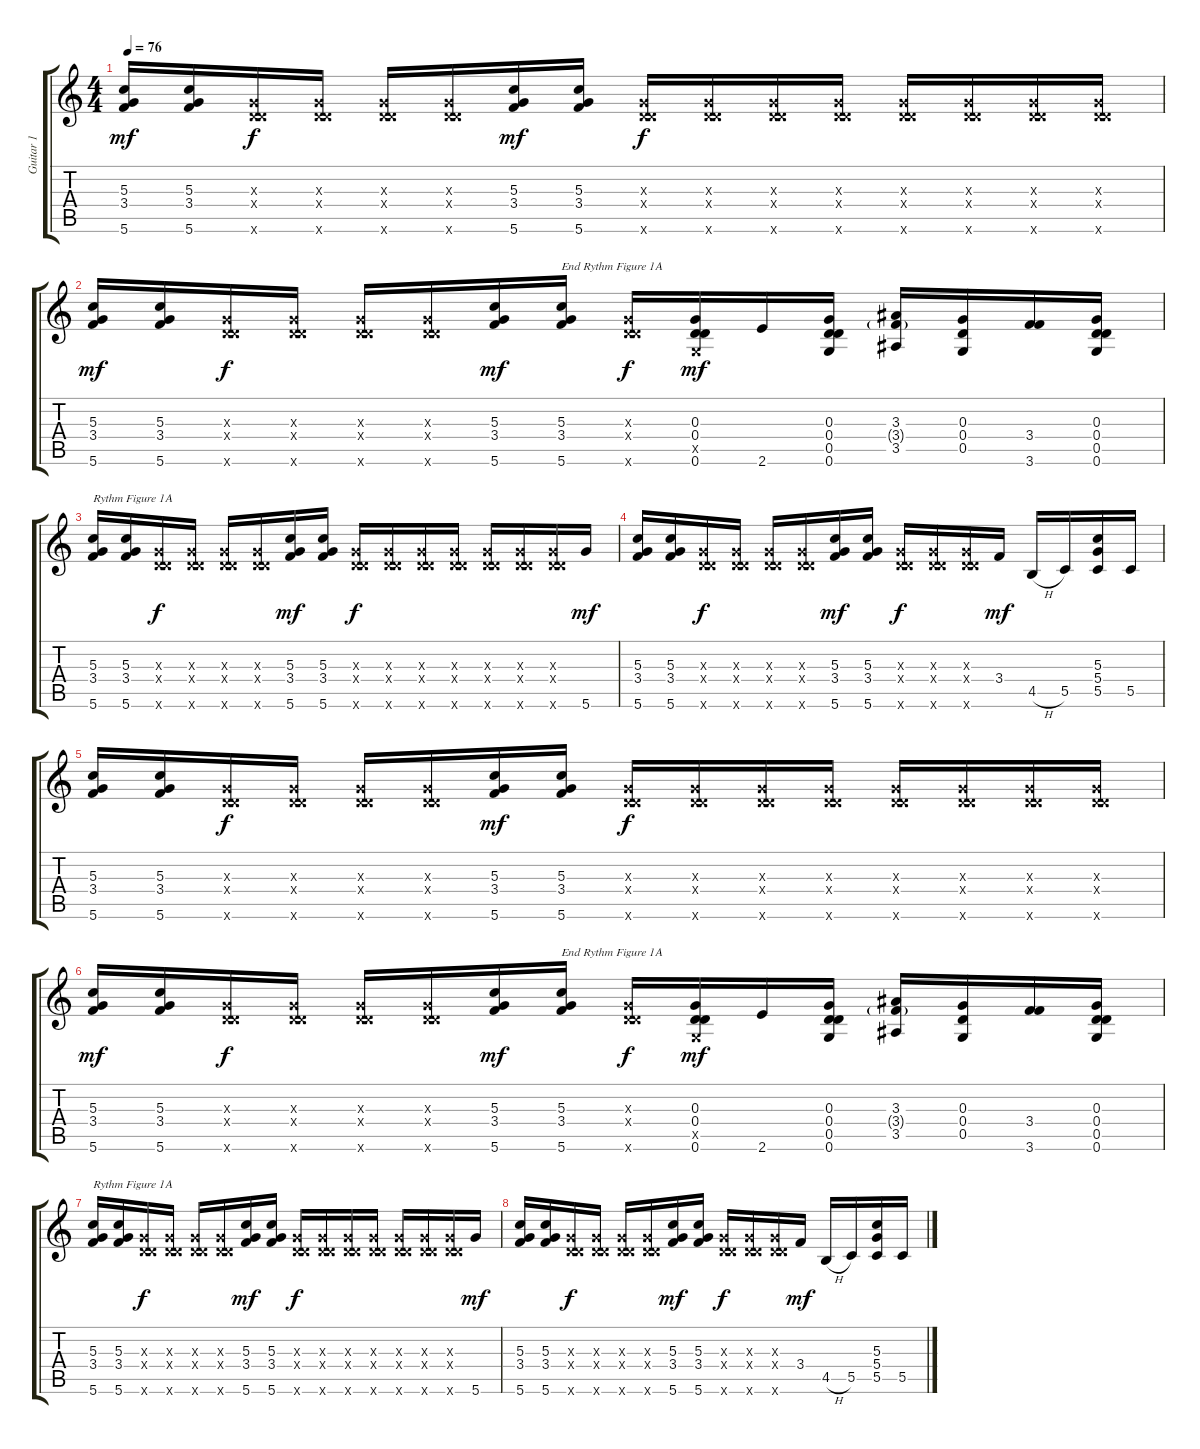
\track ("Guitar 1" "Guitar 1") {instrument distortionguitar}
\staff {score tabs}
\tuning (D4 B3 G3 D3 G2 D3) {hide}
\ts (4 4)
\tempo 76
\clef g2
\ks c
(5.3 3.4 5.6).16{dy mf} (5.3 3.4 5.6).16 (0.3{x} 0.4{x} 0.6{x}).16{dy f} (0.3{x} 0.4{x} 0.6{x}).16 (0.3{x} 0.4{x} 0.6{x}).16 (0.3{x} 0.4{x} 0.6{x}).16 (5.3 3.4 5.6).16{dy mf} (5.3 3.4 5.6).16 (0.3{x} 0.4{x} 0.6{x}).16{dy f} (0.3{x} 0.4{x} 0.6{x}).16 (0.3{x} 0.4{x} 0.6{x}).16 (0.3{x} 0.4{x} 0.6{x}).16 (0.3{x} 0.4{x} 0.6{x}).16 (0.3{x} 0.4{x} 0.6{x}).16 (0.3{x} 0.4{x} 0.6{x}).16 (0.3{x} 0.4{x} 0.6{x}).16 |
(5.3 3.4 5.6).16{dy mf} (5.3 3.4 5.6).16 (0.3{x} 0.4{x} 0.6{x}).16{dy f} (0.3{x} 0.4{x} 0.6{x}).16 (0.3{x} 0.4{x} 0.6{x}).16 (0.3{x} 0.4{x} 0.6{x}).16 (5.3 3.4 5.6).16{dy mf} (5.3 3.4 5.6).16{txt "End Rythm Figure 1A"} (0.3{x} 0.4{x} 0.6{x}).16{dy f} (0.3 0.4 0.5{x} 0.6).16{dy mf} 2.6.16 (0.3 0.4 0.5 0.6).16 (3.3 3.4{g} 3.5).16 (0.3 0.4 0.5).16 (3.4 3.6).16 (0.3 0.4 0.5 0.6).16 |
(5.3 3.4 5.6).16{txt "Rythm Figure 1A"} (5.3 3.4 5.6).16 (0.3{x} 0.4{x} 0.6{x}).16{dy f} (0.3{x} 0.4{x} 0.6{x}).16 (0.3{x} 0.4{x} 0.6{x}).16 (0.3{x} 0.4{x} 0.6{x}).16 (5.3 3.4 5.6).16{dy mf} (5.3 3.4 5.6).16 (0.3{x} 0.4{x} 0.6{x}).16{dy f} (0.3{x} 0.4{x} 0.6{x}).16 (0.3{x} 0.4{x} 0.6{x}).16 (0.3{x} 0.4{x} 0.6{x}).16 (0.3{x} 0.4{x} 0.6{x}).16 (0.3{x} 0.4{x} 0.6{x}).16 (0.3{x} 0.4{x} 0.6{x}).16 5.6.16{dy mf} |
(5.3 3.4 5.6).16 (5.3 3.4 5.6).16 (0.3{x} 0.4{x} 0.6{x}).16{dy f} (0.3{x} 0.4{x} 0.6{x}).16 (0.3{x} 0.4{x} 0.6{x}).16 (0.3{x} 0.4{x} 0.6{x}).16 (5.3 3.4 5.6).16{dy mf} (5.3 3.4 5.6).16 (0.3{x} 0.4{x} 0.6{x}).16{dy f} (0.3{x} 0.4{x} 0.6{x}).16 (0.3{x} 0.4{x} 0.6{x}).16 3.4.16{dy mf} 4.5{h}.16 5.5.16 (5.3 5.4 5.5).16 5.5.16 |
(5.3 3.4 5.6).16 (5.3 3.4 5.6).16 (0.3{x} 0.4{x} 0.6{x}).16{dy f} (0.3{x} 0.4{x} 0.6{x}).16 (0.3{x} 0.4{x} 0.6{x}).16 (0.3{x} 0.4{x} 0.6{x}).16 (5.3 3.4 5.6).16{dy mf} (5.3 3.4 5.6).16 (0.3{x} 0.4{x} 0.6{x}).16{dy f} (0.3{x} 0.4{x} 0.6{x}).16 (0.3{x} 0.4{x} 0.6{x}).16 (0.3{x} 0.4{x} 0.6{x}).16 (0.3{x} 0.4{x} 0.6{x}).16 (0.3{x} 0.4{x} 0.6{x}).16 (0.3{x} 0.4{x} 0.6{x}).16 (0.3{x} 0.4{x} 0.6{x}).16 |
(5.3 3.4 5.6).16{dy mf} (5.3 3.4 5.6).16 (0.3{x} 0.4{x} 0.6{x}).16{dy f} (0.3{x} 0.4{x} 0.6{x}).16 (0.3{x} 0.4{x} 0.6{x}).16 (0.3{x} 0.4{x} 0.6{x}).16 (5.3 3.4 5.6).16{dy mf} (5.3 3.4 5.6).16{txt "End Rythm Figure 1A"} (0.3{x} 0.4{x} 0.6{x}).16{dy f} (0.3 0.4 0.5{x} 0.6).16{dy mf} 2.6.16 (0.3 0.4 0.5 0.6).16 (3.3 3.4{g} 3.5).16 (0.3 0.4 0.5).16 (3.4 3.6).16 (0.3 0.4 0.5 0.6).16 |
(5.3 3.4 5.6).16{txt "Rythm Figure 1A"} (5.3 3.4 5.6).16 (0.3{x} 0.4{x} 0.6{x}).16{dy f} (0.3{x} 0.4{x} 0.6{x}).16 (0.3{x} 0.4{x} 0.6{x}).16 (0.3{x} 0.4{x} 0.6{x}).16 (5.3 3.4 5.6).16{dy mf} (5.3 3.4 5.6).16 (0.3{x} 0.4{x} 0.6{x}).16{dy f} (0.3{x} 0.4{x} 0.6{x}).16 (0.3{x} 0.4{x} 0.6{x}).16 (0.3{x} 0.4{x} 0.6{x}).16 (0.3{x} 0.4{x} 0.6{x}).16 (0.3{x} 0.4{x} 0.6{x}).16 (0.3{x} 0.4{x} 0.6{x}).16 5.6.16{dy mf} |
(5.3 3.4 5.6).16 (5.3 3.4 5.6).16 (0.3{x} 0.4{x} 0.6{x}).16{dy f} (0.3{x} 0.4{x} 0.6{x}).16 (0.3{x} 0.4{x} 0.6{x}).16 (0.3{x} 0.4{x} 0.6{x}).16 (5.3 3.4 5.6).16{dy mf} (5.3 3.4 5.6).16 (0.3{x} 0.4{x} 0.6{x}).16{dy f} (0.3{x} 0.4{x} 0.6{x}).16 (0.3{x} 0.4{x} 0.6{x}).16 3.4.16{dy mf} 4.5{h}.16 5.5.16 (5.3 5.4 5.5).16 5.5.16
